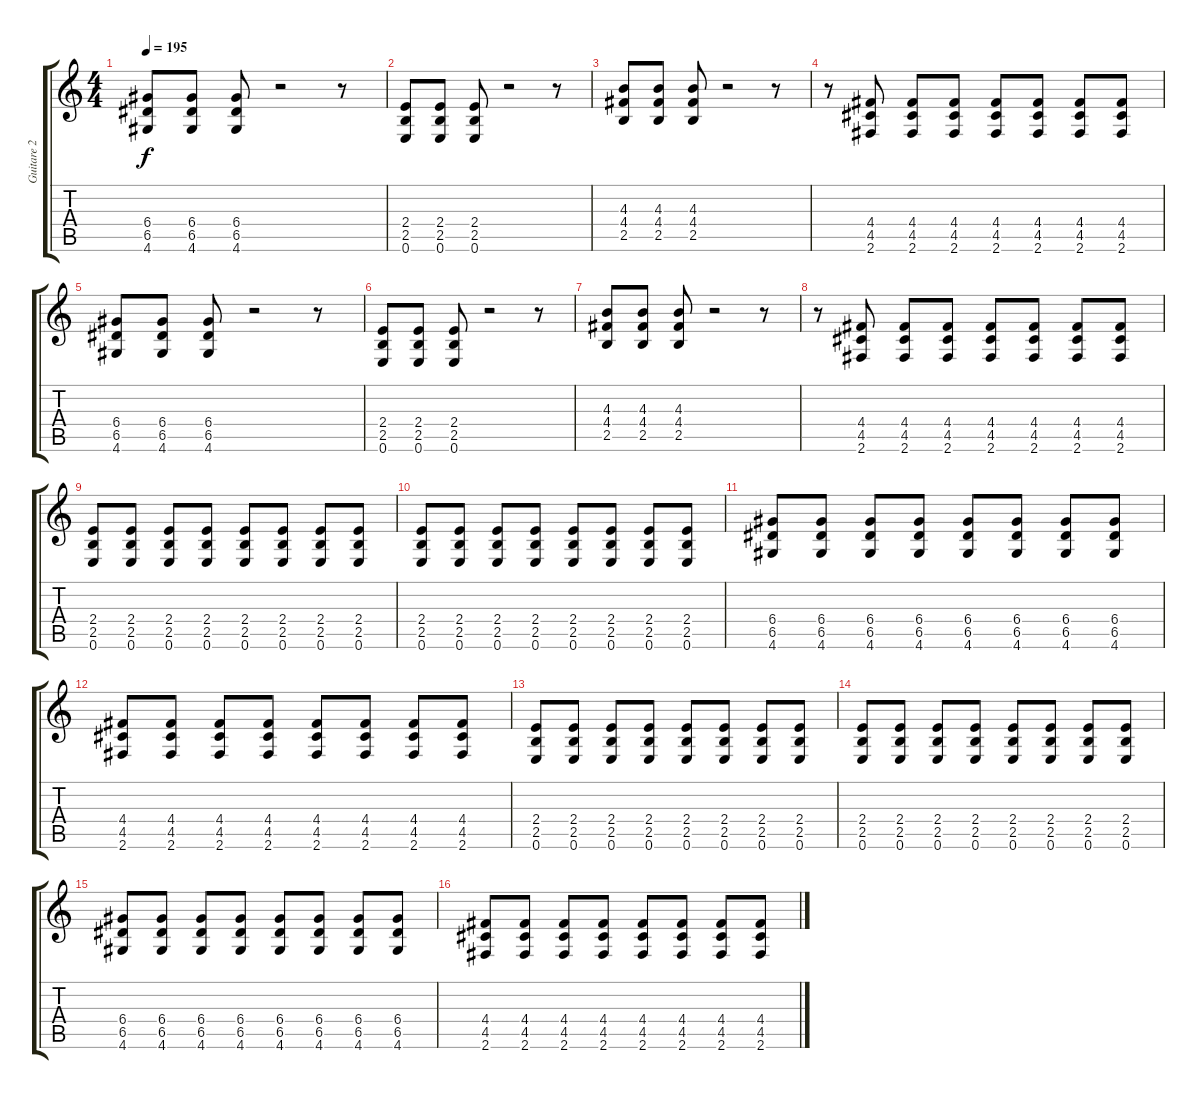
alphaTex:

\track ("Guitare 2" "Guitare 2") {instrument overdrivenguitar}
\staff {score tabs}
\tuning (E4 B3 G3 D3 A2 E2) {hide}
\ts (4 4)
\tempo 195
\clef g2
\ks c
(6.4 6.5 4.6).8{dy f} (6.4 6.5 4.6).8 (6.4 6.5 4.6).8 r.2 r.8 |
(2.4 2.5 0.6).8 (2.4 2.5 0.6).8 (2.4 2.5 0.6).8 r.2 r.8 |
(4.3 4.4 2.5).8 (4.3 4.4 2.5).8 (4.3 4.4 2.5).8 r.2 r.8 |
r.8 (4.4 4.5 2.6).8 (4.4 4.5 2.6).8 (4.4 4.5 2.6).8 (4.4 4.5 2.6).8 (4.4 4.5 2.6).8 (4.4 4.5 2.6).8 (4.4 4.5 2.6).8 |
(6.4 6.5 4.6).8 (6.4 6.5 4.6).8 (6.4 6.5 4.6).8 r.2 r.8 |
(2.4 2.5 0.6).8 (2.4 2.5 0.6).8 (2.4 2.5 0.6).8 r.2 r.8 |
(4.3 4.4 2.5).8 (4.3 4.4 2.5).8 (4.3 4.4 2.5).8 r.2 r.8 |
r.8 (4.4 4.5 2.6).8 (4.4 4.5 2.6).8 (4.4 4.5 2.6).8 (4.4 4.5 2.6).8 (4.4 4.5 2.6).8 (4.4 4.5 2.6).8 (4.4 4.5 2.6).8 |
(2.4 2.5 0.6).8 (2.4 2.5 0.6).8 (2.4 2.5 0.6).8 (2.4 2.5 0.6).8 (2.4 2.5 0.6).8 (2.4 2.5 0.6).8 (2.4 2.5 0.6).8 (2.4 2.5 0.6).8 |
(2.4 2.5 0.6).8 (2.4 2.5 0.6).8 (2.4 2.5 0.6).8 (2.4 2.5 0.6).8 (2.4 2.5 0.6).8 (2.4 2.5 0.6).8 (2.4 2.5 0.6).8 (2.4 2.5 0.6).8 |
(6.4 6.5 4.6).8 (6.4 6.5 4.6).8 (6.4 6.5 4.6).8 (6.4 6.5 4.6).8 (6.4 6.5 4.6).8 (6.4 6.5 4.6).8 (6.4 6.5 4.6).8 (6.4 6.5 4.6).8 |
(4.4 4.5 2.6).8 (4.4 4.5 2.6).8 (4.4 4.5 2.6).8 (4.4 4.5 2.6).8 (4.4 4.5 2.6).8 (4.4 4.5 2.6).8 (4.4 4.5 2.6).8 (4.4 4.5 2.6).8 |
(2.4 2.5 0.6).8 (2.4 2.5 0.6).8 (2.4 2.5 0.6).8 (2.4 2.5 0.6).8 (2.4 2.5 0.6).8 (2.4 2.5 0.6).8 (2.4 2.5 0.6).8 (2.4 2.5 0.6).8 |
(2.4 2.5 0.6).8 (2.4 2.5 0.6).8 (2.4 2.5 0.6).8 (2.4 2.5 0.6).8 (2.4 2.5 0.6).8 (2.4 2.5 0.6).8 (2.4 2.5 0.6).8 (2.4 2.5 0.6).8 |
(6.4 6.5 4.6).8 (6.4 6.5 4.6).8 (6.4 6.5 4.6).8 (6.4 6.5 4.6).8 (6.4 6.5 4.6).8 (6.4 6.5 4.6).8 (6.4 6.5 4.6).8 (6.4 6.5 4.6).8 |
(4.4 4.5 2.6).8 (4.4 4.5 2.6).8 (4.4 4.5 2.6).8 (4.4 4.5 2.6).8 (4.4 4.5 2.6).8 (4.4 4.5 2.6).8 (4.4 4.5 2.6).8 (4.4 4.5 2.6).8
